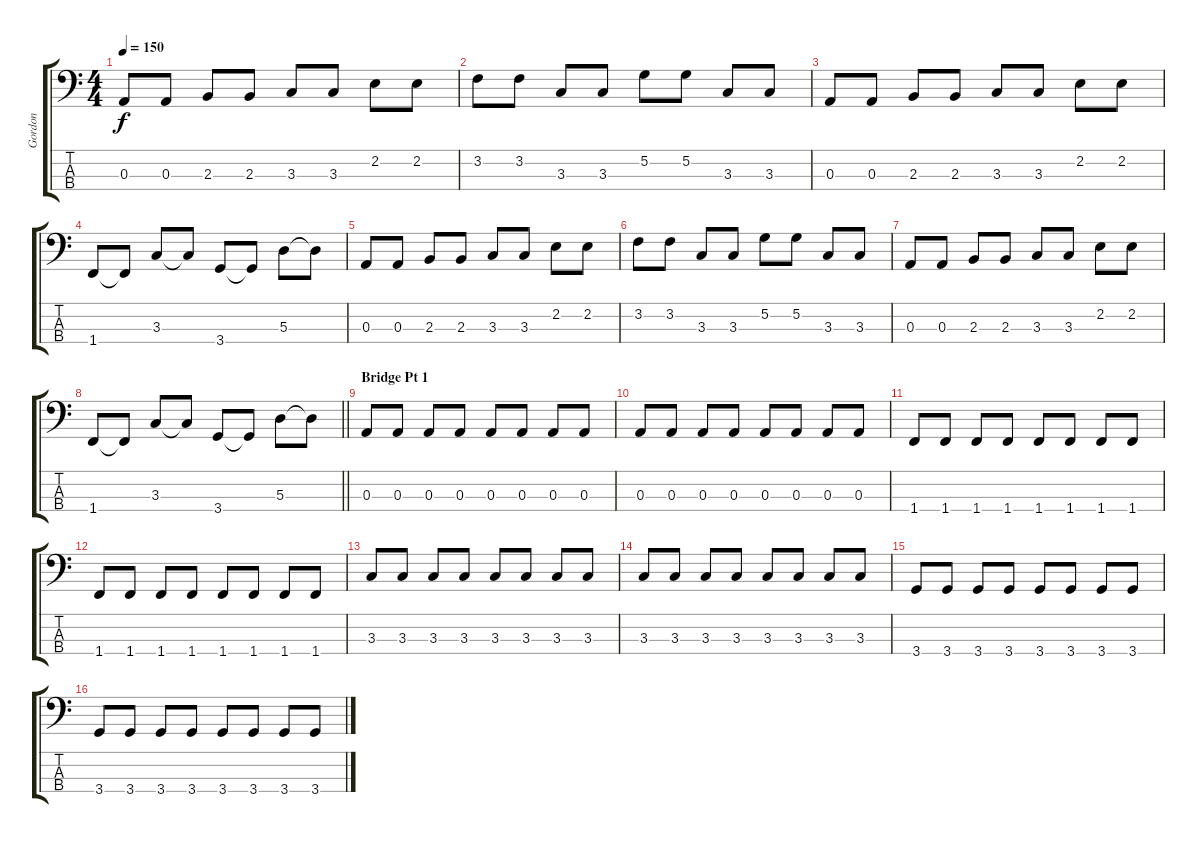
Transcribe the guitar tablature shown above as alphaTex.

\track ("Gordon" "Gordon") {instrument electricbassfinger}
\staff {score tabs}
\tuning (G2 D2 A1 E1) {hide}
\ts (4 4)
\tempo 150
\clef f4
\ks c
0.3.8{dy f} 0.3.8 2.3.8 2.3.8 3.3.8 3.3.8 2.2.8 2.2.8 |
3.2.8 3.2.8 3.3.8 3.3.8 5.2.8 5.2.8 3.3.8 3.3.8 |
0.3.8 0.3.8 2.3.8 2.3.8 3.3.8 3.3.8 2.2.8 2.2.8 |
1.4.8 1.4{t}.8 3.3.8 3.3{t}.8 3.4.8 3.4{t}.8 5.3.8 5.3{t}.8 |
0.3.8 0.3.8 2.3.8 2.3.8 3.3.8 3.3.8 2.2.8 2.2.8 |
3.2.8 3.2.8 3.3.8 3.3.8 5.2.8 5.2.8 3.3.8 3.3.8 |
0.3.8 0.3.8 2.3.8 2.3.8 3.3.8 3.3.8 2.2.8 2.2.8 |
\barLineRight lightlight
1.4.8 1.4{t}.8 3.3.8 3.3{t}.8 3.4.8 3.4{t}.8 5.3.8 5.3{t}.8 |
\section ("" "Bridge Pt 1")
0.3.8 0.3.8 0.3.8 0.3.8 0.3.8 0.3.8 0.3.8 0.3.8 |
0.3.8 0.3.8 0.3.8 0.3.8 0.3.8 0.3.8 0.3.8 0.3.8 |
1.4.8 1.4.8 1.4.8 1.4.8 1.4.8 1.4.8 1.4.8 1.4.8 |
1.4.8 1.4.8 1.4.8 1.4.8 1.4.8 1.4.8 1.4.8 1.4.8 |
3.3.8 3.3.8 3.3.8 3.3.8 3.3.8 3.3.8 3.3.8 3.3.8 |
3.3.8 3.3.8 3.3.8 3.3.8 3.3.8 3.3.8 3.3.8 3.3.8 |
3.4.8 3.4.8 3.4.8 3.4.8 3.4.8 3.4.8 3.4.8 3.4.8 |
3.4.8 3.4.8 3.4.8 3.4.8 3.4.8 3.4.8 3.4.8 3.4.8
